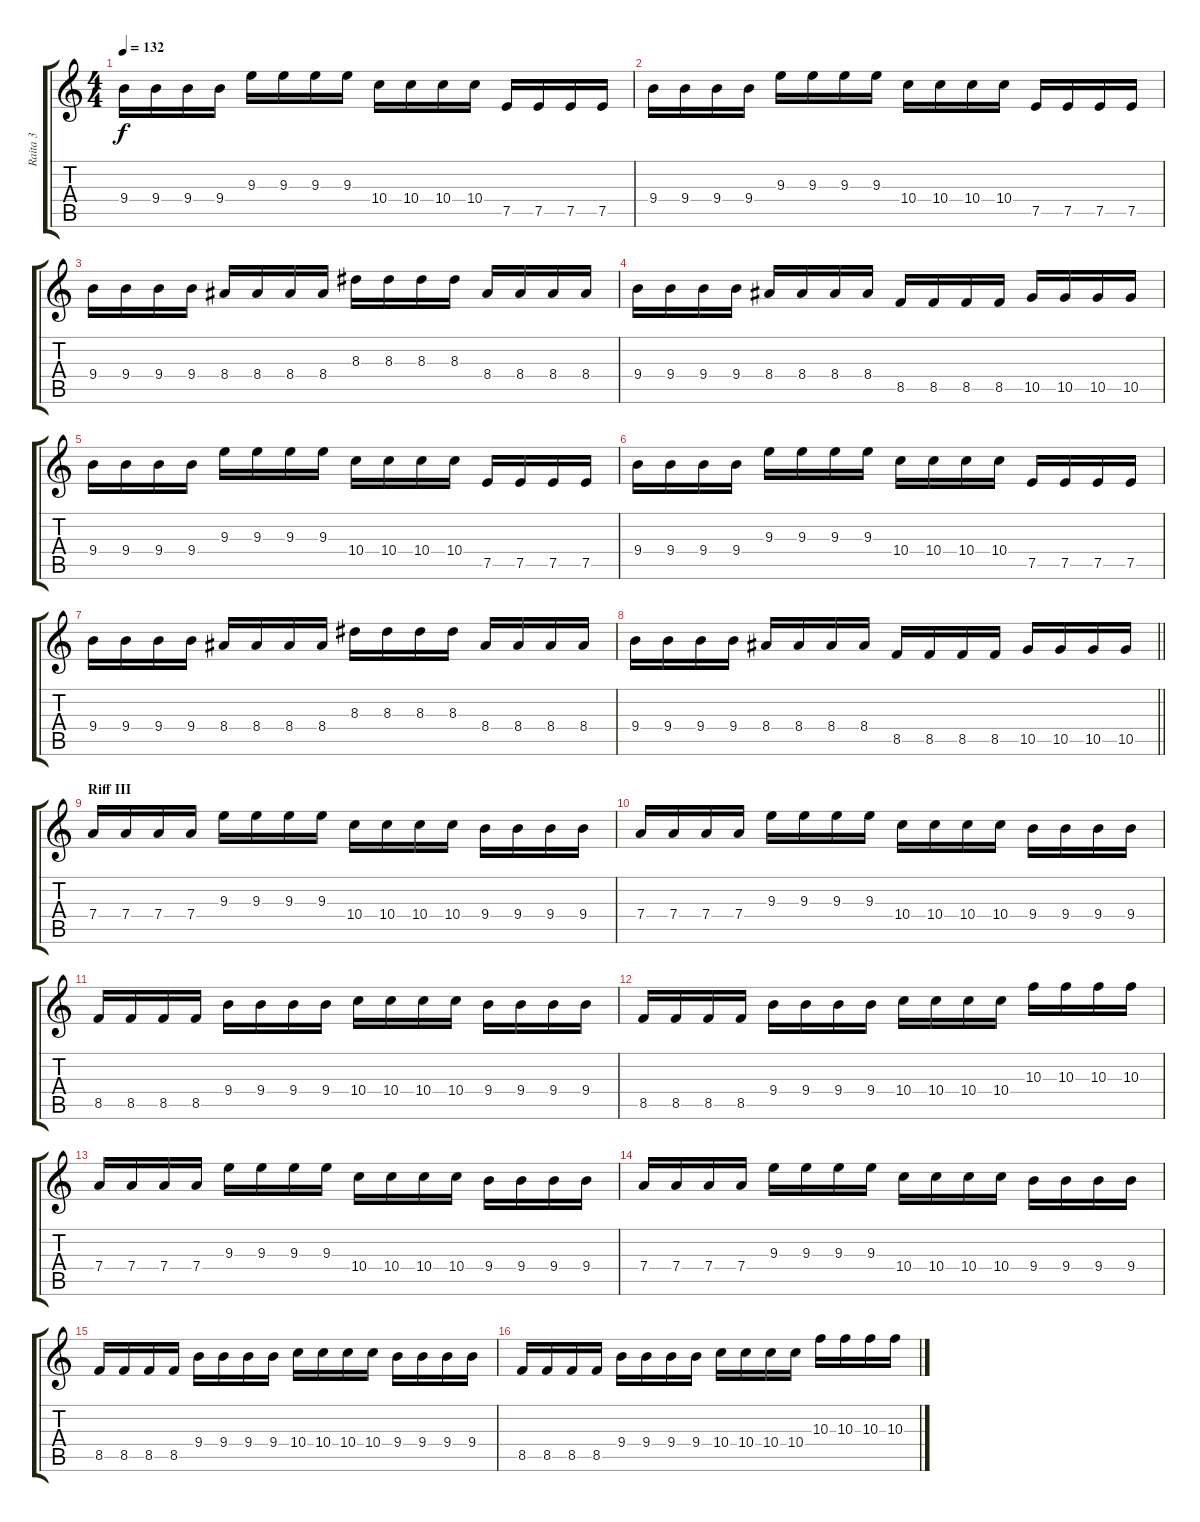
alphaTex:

\track ("Raita 3" "Raita 3") {instrument overdrivenguitar}
\staff {score tabs}
\tuning (E4 B3 G3 D3 A2 E2) {hide}
\ts (4 4)
\tempo 132
\clef g2
\ks c
9.4.16{dy f} 9.4.16 9.4.16 9.4.16 9.3.16 9.3.16 9.3.16 9.3.16 10.4.16 10.4.16 10.4.16 10.4.16 7.5.16 7.5.16 7.5.16 7.5.16 |
9.4.16 9.4.16 9.4.16 9.4.16 9.3.16 9.3.16 9.3.16 9.3.16 10.4.16 10.4.16 10.4.16 10.4.16 7.5.16 7.5.16 7.5.16 7.5.16 |
9.4.16 9.4.16 9.4.16 9.4.16 8.4.16 8.4.16 8.4.16 8.4.16 8.3.16 8.3.16 8.3.16 8.3.16 8.4.16 8.4.16 8.4.16 8.4.16 |
9.4.16 9.4.16 9.4.16 9.4.16 8.4.16 8.4.16 8.4.16 8.4.16 8.5.16 8.5.16 8.5.16 8.5.16 10.5.16 10.5.16 10.5.16 10.5.16 |
9.4.16 9.4.16 9.4.16 9.4.16 9.3.16 9.3.16 9.3.16 9.3.16 10.4.16 10.4.16 10.4.16 10.4.16 7.5.16 7.5.16 7.5.16 7.5.16 |
9.4.16 9.4.16 9.4.16 9.4.16 9.3.16 9.3.16 9.3.16 9.3.16 10.4.16 10.4.16 10.4.16 10.4.16 7.5.16 7.5.16 7.5.16 7.5.16 |
9.4.16 9.4.16 9.4.16 9.4.16 8.4.16 8.4.16 8.4.16 8.4.16 8.3.16 8.3.16 8.3.16 8.3.16 8.4.16 8.4.16 8.4.16 8.4.16 |
\barLineRight lightlight
9.4.16 9.4.16 9.4.16 9.4.16 8.4.16 8.4.16 8.4.16 8.4.16 8.5.16 8.5.16 8.5.16 8.5.16 10.5.16 10.5.16 10.5.16 10.5.16 |
\section ("" "Riff III")
7.4.16 7.4.16 7.4.16 7.4.16 9.3.16 9.3.16 9.3.16 9.3.16 10.4.16 10.4.16 10.4.16 10.4.16 9.4.16 9.4.16 9.4.16 9.4.16 |
7.4.16 7.4.16 7.4.16 7.4.16 9.3.16 9.3.16 9.3.16 9.3.16 10.4.16 10.4.16 10.4.16 10.4.16 9.4.16 9.4.16 9.4.16 9.4.16 |
8.5.16 8.5.16 8.5.16 8.5.16 9.4.16 9.4.16 9.4.16 9.4.16 10.4.16 10.4.16 10.4.16 10.4.16 9.4.16 9.4.16 9.4.16 9.4.16 |
8.5.16 8.5.16 8.5.16 8.5.16 9.4.16 9.4.16 9.4.16 9.4.16 10.4.16 10.4.16 10.4.16 10.4.16 10.3.16 10.3.16 10.3.16 10.3.16 |
7.4.16 7.4.16 7.4.16 7.4.16 9.3.16 9.3.16 9.3.16 9.3.16 10.4.16 10.4.16 10.4.16 10.4.16 9.4.16 9.4.16 9.4.16 9.4.16 |
7.4.16 7.4.16 7.4.16 7.4.16 9.3.16 9.3.16 9.3.16 9.3.16 10.4.16 10.4.16 10.4.16 10.4.16 9.4.16 9.4.16 9.4.16 9.4.16 |
8.5.16 8.5.16 8.5.16 8.5.16 9.4.16 9.4.16 9.4.16 9.4.16 10.4.16 10.4.16 10.4.16 10.4.16 9.4.16 9.4.16 9.4.16 9.4.16 |
8.5.16 8.5.16 8.5.16 8.5.16 9.4.16 9.4.16 9.4.16 9.4.16 10.4.16 10.4.16 10.4.16 10.4.16 10.3.16 10.3.16 10.3.16 10.3.16
